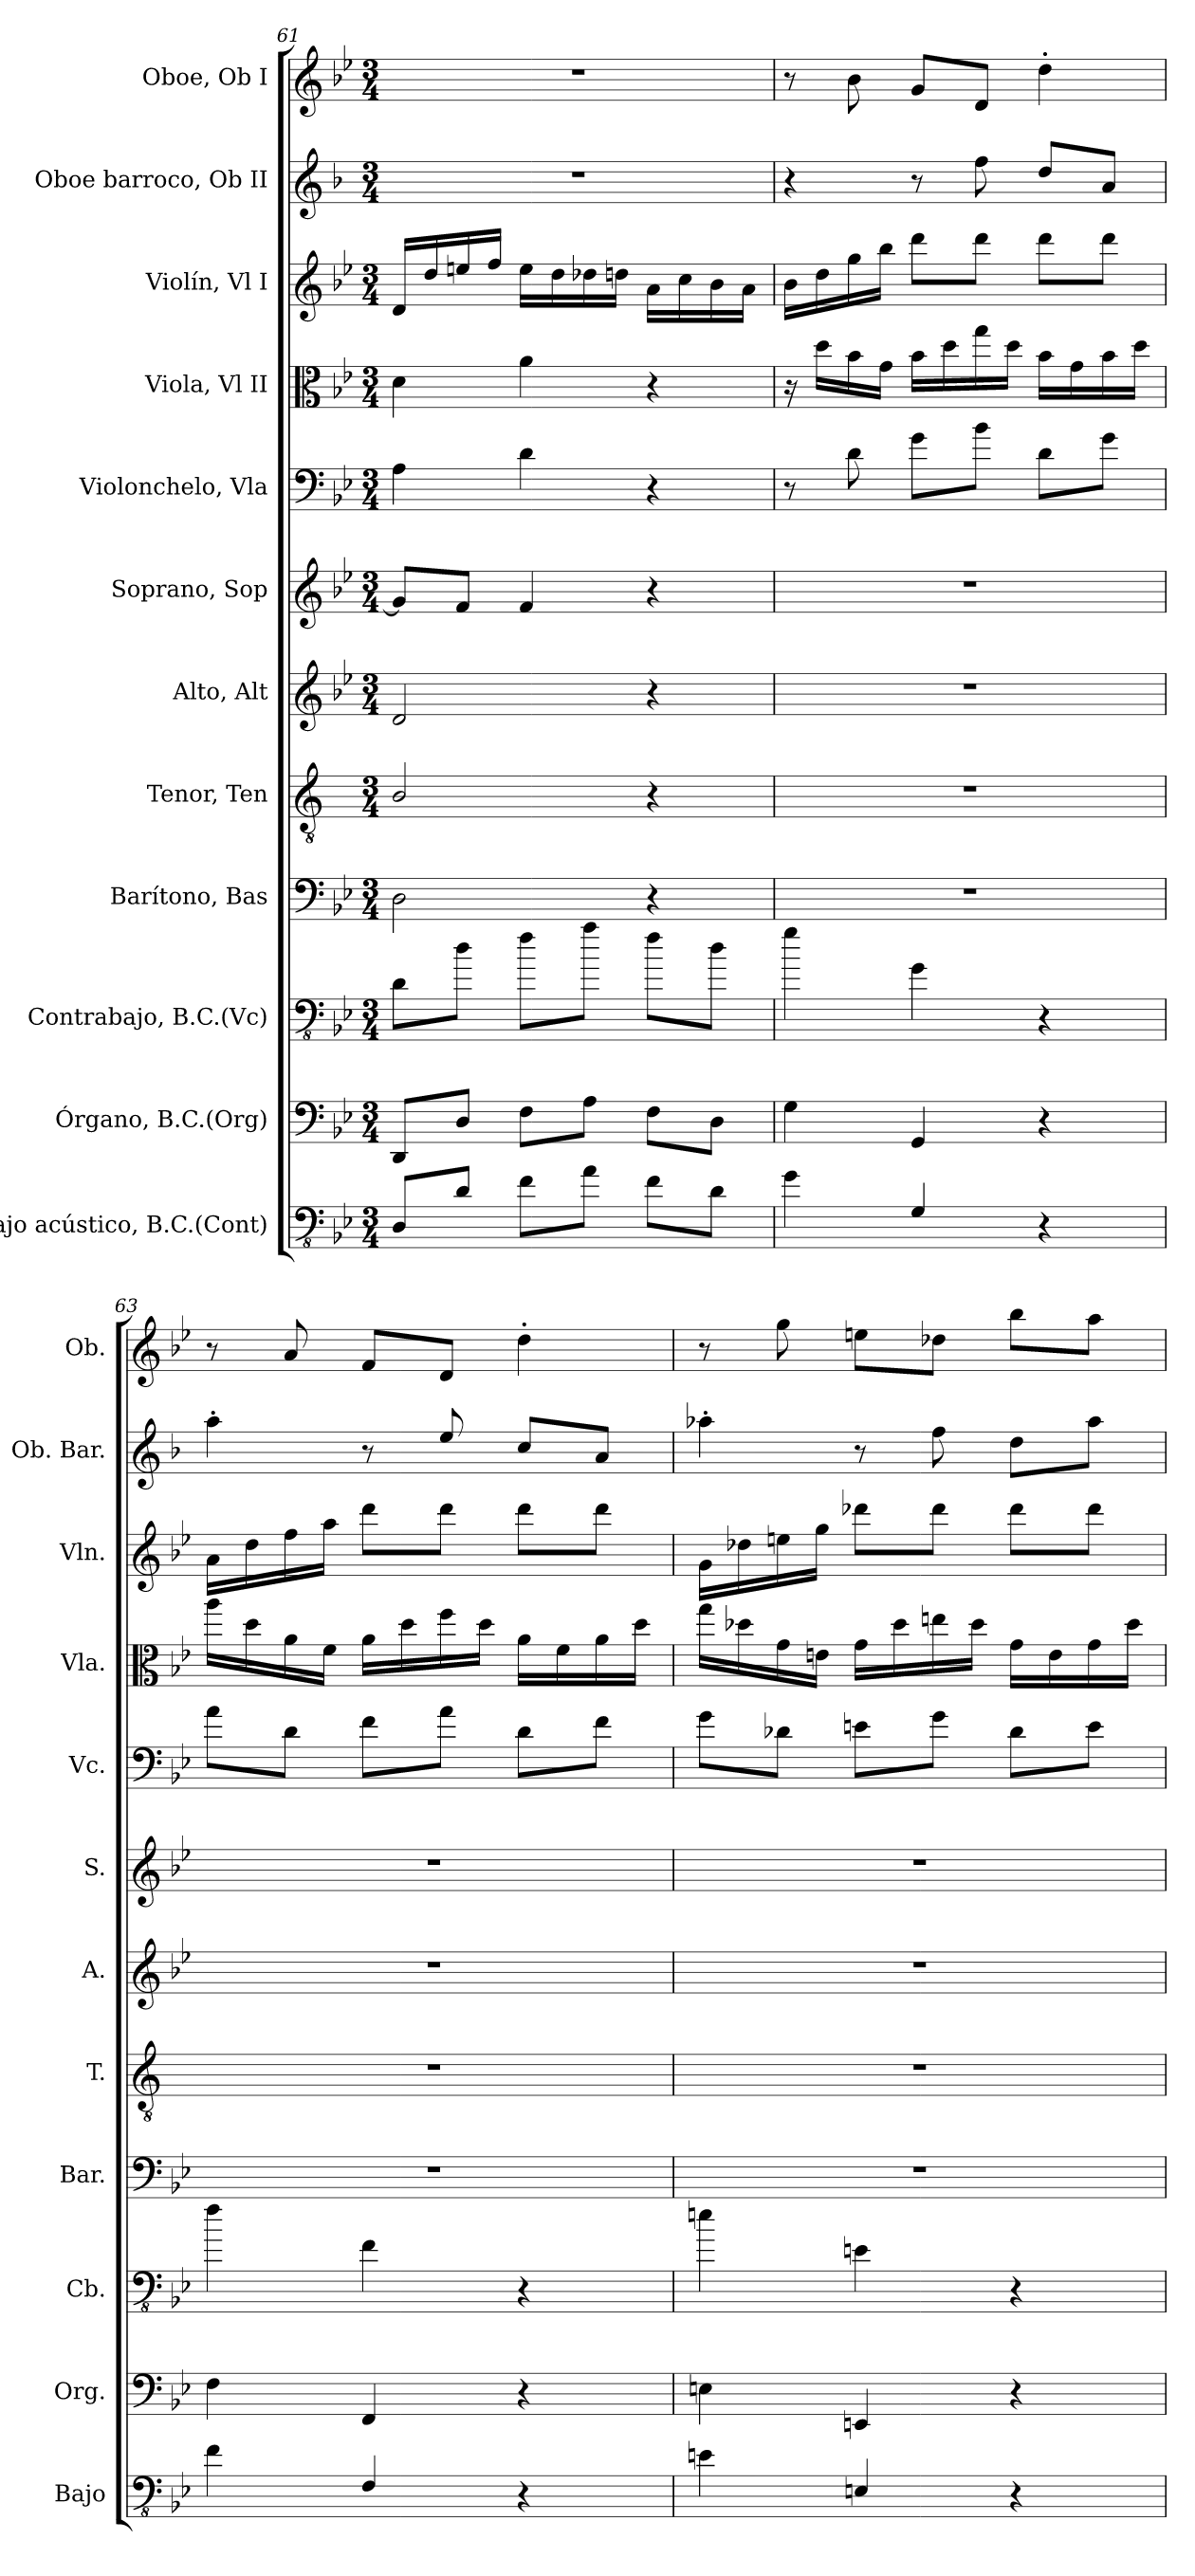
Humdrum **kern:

**kern	**kern	**kern	**kern	**kern	**kern	**kern	**kern	**kern	**kern	**kern	**kern
*part12	*part11	*part10	*part9	*part8	*part7	*part6	*part5	*part4	*part3	*part2	*part1
*staff12	*staff11	*staff10	*staff9	*staff8	*staff7	*staff6	*staff5	*staff4	*staff3	*staff2	*staff1
*I"Bajo acústico, B.C.(Cont)	*I"Órgano, B.C.(Org)	*I"Contrabajo, B.C.(Vc)	*I"Barítono, Bas	*I"Tenor, Ten	*I"Alto, Alt	*I"Soprano, Sop	*I"Violonchelo, Vla	*I"Viola, Vl II	*I"Violín, Vl I	*I"Oboe barroco, Ob II	*I"Oboe, Ob I
*I'Bajo	*I'Org.	*I'Cb.	*I'Bar.	*I'T.	*I'A.	*I'S.	*I'Vc.	*I'Vla.	*I'Vln.	*I'Ob. Bar.	*I'Ob.
!!LO:PB:g=z
*clefFv4	*clefF4	*clefFv4	*clefF4	*clefGv2	*clefG2	*clefG2	*clefF4	*clefC3	*clefG2	*clefG2	*clefG2
*ITrd7c12	*	*ITrd7c12	*	*ITrd1c2	*	*	*	*	*	*ITrd4c7	*
*k[b-e-]	*k[b-e-]	*k[b-e-]	*k[b-e-]	*k[b-e-]	*k[b-e-]	*k[b-e-]	*k[b-e-]	*k[b-e-]	*k[b-e-]	*k[b-e-]	*k[b-e-]
*M3/4	*M3/4	*M3/4	*M3/4	*M3/4	*M3/4	*M3/4	*M3/4	*M3/4	*M3/4	*M3/4	*M3/4
=61	=61	=61	=61	=61	=61	=61	=61	=61	=61	=61	=61
8DDD/L	8DD/L	8DD\L	2D\	2A/	2d/	8g/L]	4A\	4d\	16d/LL	2.r	2.r
.	.	.	.	.	.	.	.	.	16dd/	.	.
8DD/J	8D/J	8D\J	.	.	.	8f/J	.	.	16een/	.	.
.	.	.	.	.	.	.	.	.	16ff/JJ	.	.
8FF\L	8F\L	8F\L	.	.	.	4f/	4d\	4a\	16ee\LL	.	.
.	.	.	.	.	.	.	.	.	16dd\	.	.
8AA\J	8A\J	8A\J	.	.	.	.	.	.	16dd-X\	.	.
.	.	.	.	.	.	.	.	.	16ddn\JJ	.	.
8FF\L	8F\L	8F\L	4r	4r	4r	4r	4r	4r	16a\LL	.	.
.	.	.	.	.	.	.	.	.	16cc\	.	.
8DD\J	8D\J	8D\J	.	.	.	.	.	.	16b-\	.	.
.	.	.	.	.	.	.	.	.	16a\JJ	.	.
=62	=62	=62	=62	=62	=62	=62	=62	=62	=62	=62	=62
4GG\	4G\	4G\	2.r	2.r	2.r	2.r	8r	16r	16b-\LL	4r	8r
.	.	.	.	.	.	.	.	16dd\LL	16dd\	.	.
.	.	.	.	.	.	.	8d\	16b-\	16gg\	.	8b-\
.	.	.	.	.	.	.	.	16g\JJ	16bb-\JJ	.	.
4GGG/	4GG/	4GG\	.	.	.	.	8g\L	16b-\LL	8ddd\L	8r	8g/L
.	.	.	.	.	.	.	.	16dd\	.	.	.
.	.	.	.	.	.	.	8b-\J	16gg\	8ddd\J	8b-\	8d/J
.	.	.	.	.	.	.	.	16dd\JJ	.	.	.
4r	4r	4r	.	.	.	.	8d\L	16b-\LL	8ddd\L	8g/L	4dd'\
.	.	.	.	.	.	.	.	16g\	.	.	.
.	.	.	.	.	.	.	8g\J	16b-\	8ddd\J	8d/J	.
.	.	.	.	.	.	.	.	16dd\JJ	.	.	.
!!LO:PB:g=z
=63	=63	=63	=63	=63	=63	=63	=63	=63	=63	=63	=63
4FF\	4F\	4F\	2.r	2.r	2.r	2.r	8a\L	16aa\LL	16a\LL	4dd'\	8r
.	.	.	.	.	.	.	.	16dd\	16dd\	.	.
.	.	.	.	.	.	.	8d\J	16a\	16ff\	.	8a/
.	.	.	.	.	.	.	.	16f\JJ	16aa\JJ	.	.
4FFF/	4FF/	4FF\	.	.	.	.	8f\L	16a\LL	8ddd\L	8r	8f/L
.	.	.	.	.	.	.	.	16dd\	.	.	.
.	.	.	.	.	.	.	8a\J	16ff\	8ddd\J	8a/	8d/J
.	.	.	.	.	.	.	.	16dd\JJ	.	.	.
4r	4r	4r	.	.	.	.	8d\L	16a\LL	8ddd\L	8f/L	4dd'\
.	.	.	.	.	.	.	.	16f\	.	.	.
.	.	.	.	.	.	.	8f\J	16a\	8ddd\J	8d/J	.
.	.	.	.	.	.	.	.	16dd\JJ	.	.	.
=64	=64	=64	=64	=64	=64	=64	=64	=64	=64	=64	=64
4EEn\	4En\	4En\	2.r	2.r	2.r	2.r	8g\L	16gg\LL	16g\LL	4dd-X'\	8r
.	.	.	.	.	.	.	.	16dd-X\	16dd-X\	.	.
.	.	.	.	.	.	.	8d-X\J	16g\	16een\	.	8gg\
.	.	.	.	.	.	.	.	16en\JJ	16gg\JJ	.	.
4EEEn/	4EEn/	4EEn\	.	.	.	.	8en\L	16g\LL	8ddd-X\L	8r	8een\L
.	.	.	.	.	.	.	.	16dd-\	.	.	.
.	.	.	.	.	.	.	8g\J	16een\	8ddd-\J	8b-\	8dd-X\J
.	.	.	.	.	.	.	.	16dd-\JJ	.	.	.
4r	4r	4r	.	.	.	.	8d-\L	16g\LL	8ddd-\L	8g\L	8bb-\L
.	.	.	.	.	.	.	.	16e\	.	.	.
.	.	.	.	.	.	.	8e\J	16g\	8ddd-\J	8dd-\J	8aa\J
.	.	.	.	.	.	.	.	16dd-\JJ	.	.	.
=	=	=	=	=	=	=	=	=	=	=	=
*-	*-	*-	*-	*-	*-	*-	*-	*-	*-	*-	*-
